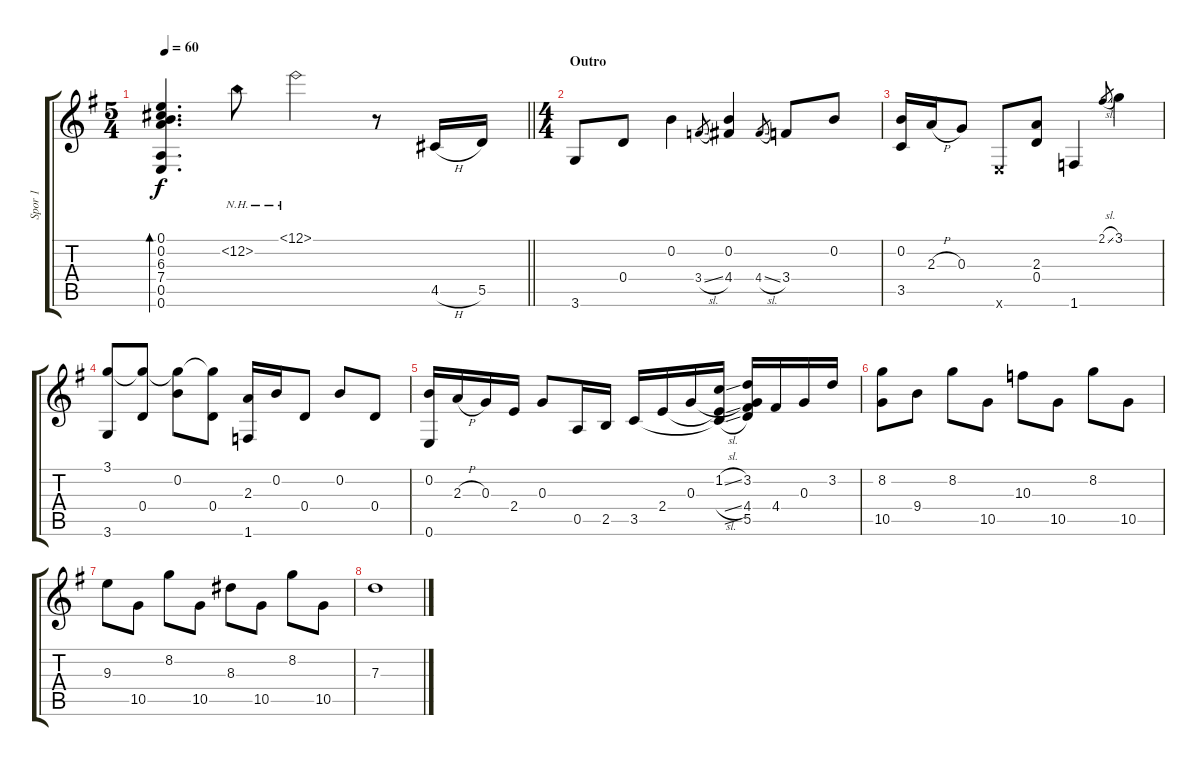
\track ("Spor 1" "Spor 1") {instrument acousticguitarsteel}
\staff {score tabs}
\tuning (E4 B3 G3 D3 A2 E2) {hide}
\ts (5 4)
\tempo 60
\clef g2
\barLineRight lightlight
\ks g
(0.1 0.2 6.3 7.4 0.5 0.6).4{d bd 120 dy f} 12.2{nh}.8 12.1{nh}.2 r.8 4.5{h}.16 5.5.16 |
\ts (4 4)
\section ("" "Outro")
3.6.8 0.4.8 0.2.4 3.4{sl}.8{gr} (0.2 4.4).4 4.4{sl}.8{gr} 3.4.8 0.2.8 |
(0.2 3.5).16 2.3{h}.16 0.3.8 0.6{x}.8 (2.3 0.4).8 1.6.4 2.1{sl}.8{gr} 3.1.4 |
(3.1 3.6).8 (3.1{t} 0.4).8 (3.1{t} 0.2).8 (3.1{t} 0.4).8 (2.3 1.6).16 0.2.16 0.4.8 0.2.8 0.4.8 |
(0.2 0.6).16 2.3{h}.16 0.3.16 2.4.16 0.3.8 0.5.16 2.5.16 3.5.16 2.4.16 0.3.16 (1.2{sl} 2.4{sl t} 3.5{sl t}).16 (3.2 0.3{t} 4.4 5.5).16 4.4.16 0.3.16 3.2.16 |
(8.2 10.5).8 9.4.8 8.2.8 10.5.8 10.3.8 10.5.8 8.2.8 10.5.8 |
9.3.8 10.5.8 8.2.8 10.5.8 8.3.8 10.5.8 8.2.8 10.5.8 |
7.3.1
